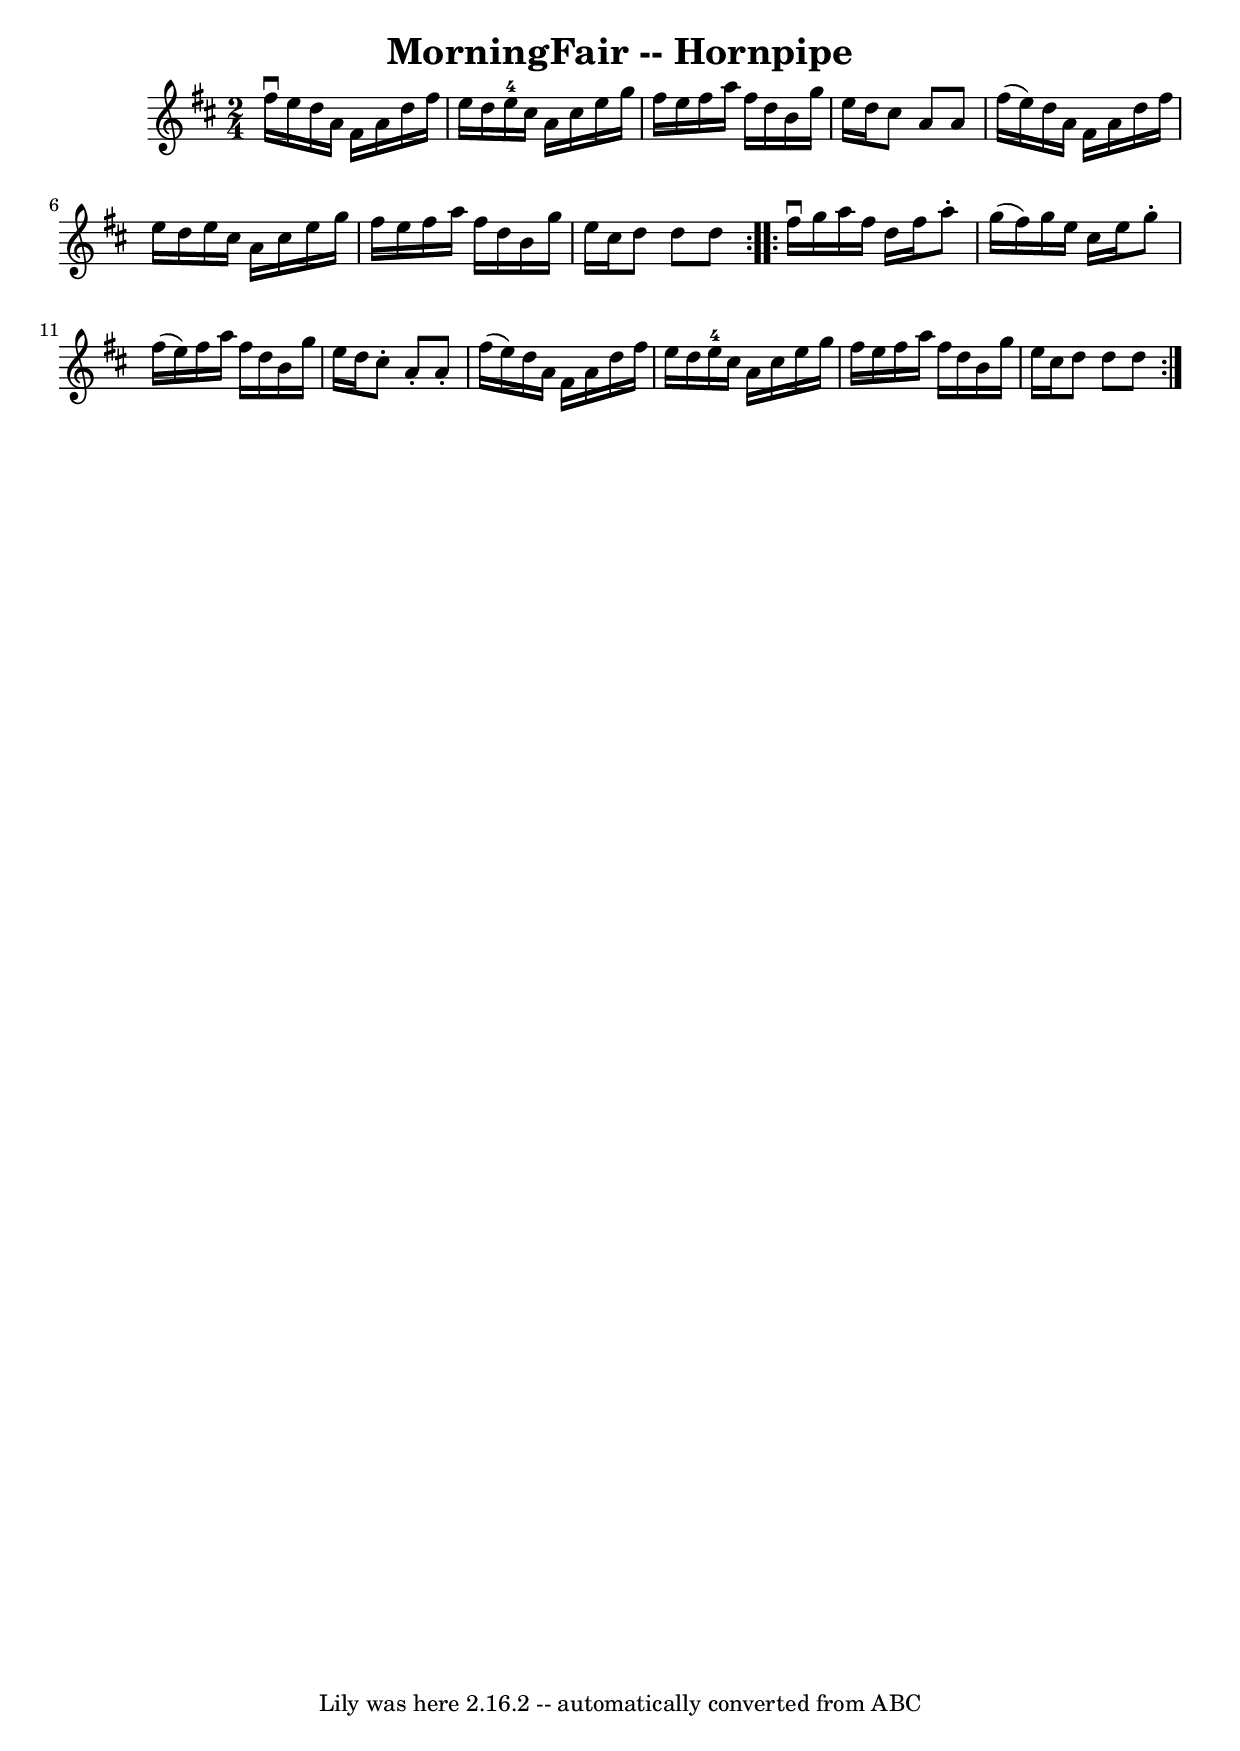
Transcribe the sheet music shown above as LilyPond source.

\version "2.7.40"
\include "Mammoth.ily"
\header {
	book = "Cole's 1000 Fiddle Tunes"
	crossRefNumber = "1"
	footnotes = ""
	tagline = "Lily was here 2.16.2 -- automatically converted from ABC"
	title = "MorningFair -- Hornpipe"
}
voicedefault =  {
\set Score.defaultBarType = "empty"

\repeat volta 2 {
\time 2/4 \key d \major fis''16^\downbow e''16  |
 d''16 a'16   
 fis'16 a'16 d''16 fis''16 e''16 d''16  |
 e''16-4   
cis''16 a'16 cis''16 e''16 g''16 fis''16 e''16  |
   
fis''16 a''16 fis''16 d''16 b'16 g''16 e''16 d''16  
|
 cis''8 a'8 a'8 fis''16 (e''16) |
 d''16    
a'16 fis'16 a'16 d''16 fis''16 e''16 d''16  |
 e''16  
 cis''16 a'16 cis''16 e''16 g''16 fis''16 e''16  |
   
fis''16 a''16 fis''16 d''16 b'16 g''16 e''16 cis''16  
|
 d''8 d''8 d''8  }     \repeat volta 2 { fis''16^\downbow   
g''16  |
 a''16 fis''16 d''16 fis''16 a''8 -. g''16 (
fis''16) |
 g''16 e''16 cis''16 e''16 g''8 -. fis''16 
(e''16) |
 fis''16 a''16 fis''16 d''16 b'16 g''16  
 e''16 d''16  |
 cis''8 -. a'8 -. a'8 -. fis''16 (e''16  
-) |
 d''16 a'16 fis'16 a'16 d''16 fis''16 e''16    
d''16  |
 e''16-4 cis''16 a'16 cis''16 e''16 g''16    
fis''16 e''16  |
 fis''16 a''16 fis''16 d''16 b'16    
g''16 e''16 cis''16  |
 d''8 d''8 d''8  }   
}

\score{
    <<

	\context Staff="default"
	{
	    \voicedefault 
	}

    >>
	\layout {
	}
	\midi {}
}
